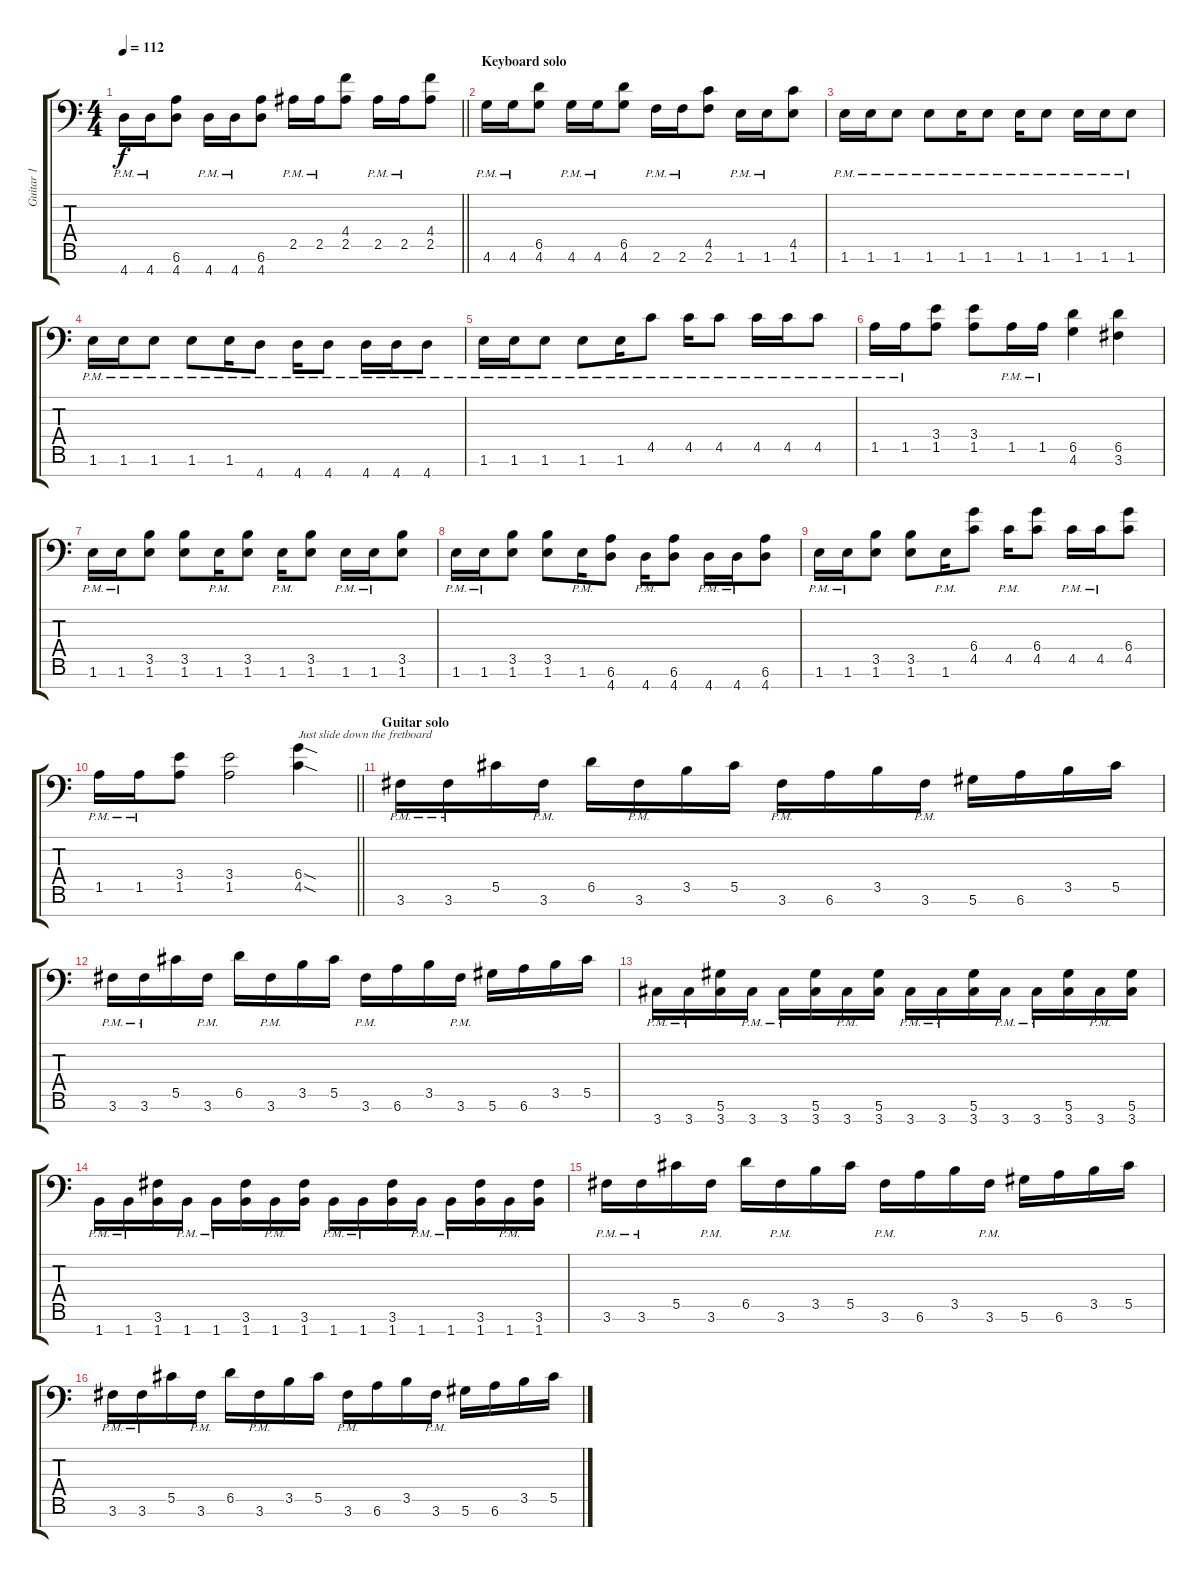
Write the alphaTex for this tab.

\track ("Guitar 1" "Guitar 1") {instrument distortionguitar}
\staff {score tabs}
\tuning (Eb4 Bb3 Gb3 Db3 Ab2 Eb2 Bb1) {hide}
\ts (4 4)
\tempo 112
\clef f4
\barLineRight lightlight
\ks c
4.7{pm}.16{dy f} 4.7{pm}.16 (6.6 4.7).8 4.7{pm}.16 4.7{pm}.16 (6.6 4.7).8 2.5{pm}.16 2.5{pm}.16 (4.4 2.5).8 2.5{pm}.16 2.5{pm}.16 (4.4 2.5).8 |
\section ("" "Keyboard solo")
4.6{pm}.16 4.6{pm}.16 (6.5 4.6).8 4.6{pm}.16 4.6{pm}.16 (6.5 4.6).8 2.6{pm}.16 2.6{pm}.16 (4.5 2.6).8 1.6{pm}.16 1.6{pm}.16 (4.5 1.6).8 |
1.6{pm}.16 1.6{pm}.16 1.6{pm}.8 1.6{pm}.8 1.6{pm}.16 1.6{pm}.8 1.6{pm}.16 1.6{pm}.8 1.6{pm}.16 1.6{pm}.16 1.6{pm}.8 |
1.6{pm}.16 1.6{pm}.16 1.6{pm}.8 1.6{pm}.8 1.6{pm}.16 4.7{pm}.8 4.7{pm}.16 4.7{pm}.8 4.7{pm}.16 4.7{pm}.16 4.7{pm}.8 |
1.6{pm}.16 1.6{pm}.16 1.6{pm}.8 1.6{pm}.8 1.6{pm}.16 4.5{pm}.8 4.5{pm}.16 4.5{pm}.8 4.5{pm}.16 4.5{pm}.16 4.5{pm}.8 |
1.5{pm}.16 1.5{pm}.16 (3.4 1.5).8 (3.4 1.5).8 1.5{pm}.16 1.5{pm}.16 (6.5 4.6).4 (6.5 3.6).4 |
1.6{pm}.16 1.6{pm}.16 (3.5 1.6).8 (3.5 1.6).8 1.6{pm}.16 (3.5 1.6).8 1.6{pm}.16 (3.5 1.6).8 1.6{pm}.16 1.6{pm}.16 (3.5 1.6).8 |
1.6{pm}.16 1.6{pm}.16 (3.5 1.6).8 (3.5 1.6).8 1.6{pm}.16 (6.6 4.7).8 4.7{pm}.16 (6.6 4.7).8 4.7{pm}.16 4.7{pm}.16 (6.6 4.7).8 |
1.6{pm}.16 1.6{pm}.16 (3.5 1.6).8 (3.5 1.6).8 1.6{pm}.16 (6.4 4.5).8 4.5{pm}.16 (6.4 4.5).8 4.5{pm}.16 4.5{pm}.16 (6.4 4.5).8 |
\barLineRight lightlight
1.5{pm}.16 1.5{pm}.16 (3.4 1.5).8 (3.4 1.5).2 (6.4{sod} 4.5{sod}).4{txt "Just slide down the fretboard"} |
\section ("" "Guitar solo")
3.6{pm}.16 3.6{pm}.16 5.5.16 3.6{pm}.16 6.5.16 3.6{pm}.16 3.5.16 5.5.16 3.6{pm}.16 6.6.16 3.5.16 3.6{pm}.16 5.6.16 6.6.16 3.5.16 5.5.16 |
3.6{pm}.16 3.6{pm}.16 5.5.16 3.6{pm}.16 6.5.16 3.6{pm}.16 3.5.16 5.5.16 3.6{pm}.16 6.6.16 3.5.16 3.6{pm}.16 5.6.16 6.6.16 3.5.16 5.5.16 |
3.7{pm}.16 3.7{pm}.16 (5.6 3.7).16 3.7{pm}.16 3.7{pm}.16 (5.6 3.7).16 3.7{pm}.16 (5.6 3.7).16 3.7{pm}.16 3.7{pm}.16 (5.6 3.7).16 3.7{pm}.16 3.7{pm}.16 (5.6 3.7).16 3.7{pm}.16 (5.6 3.7).16 |
1.7{pm}.16 1.7{pm}.16 (3.6 1.7).16 1.7{pm}.16 1.7{pm}.16 (3.6 1.7).16 1.7{pm}.16 (3.6 1.7).16 1.7{pm}.16 1.7{pm}.16 (3.6 1.7).16 1.7{pm}.16 1.7{pm}.16 (3.6 1.7).16 1.7{pm}.16 (3.6 1.7).16 |
3.6{pm}.16 3.6{pm}.16 5.5.16 3.6{pm}.16 6.5.16 3.6{pm}.16 3.5.16 5.5.16 3.6{pm}.16 6.6.16 3.5.16 3.6{pm}.16 5.6.16 6.6.16 3.5.16 5.5.16 |
3.6{pm}.16 3.6{pm}.16 5.5.16 3.6{pm}.16 6.5.16 3.6{pm}.16 3.5.16 5.5.16 3.6{pm}.16 6.6.16 3.5.16 3.6{pm}.16 5.6.16 6.6.16 3.5.16 5.5.16
